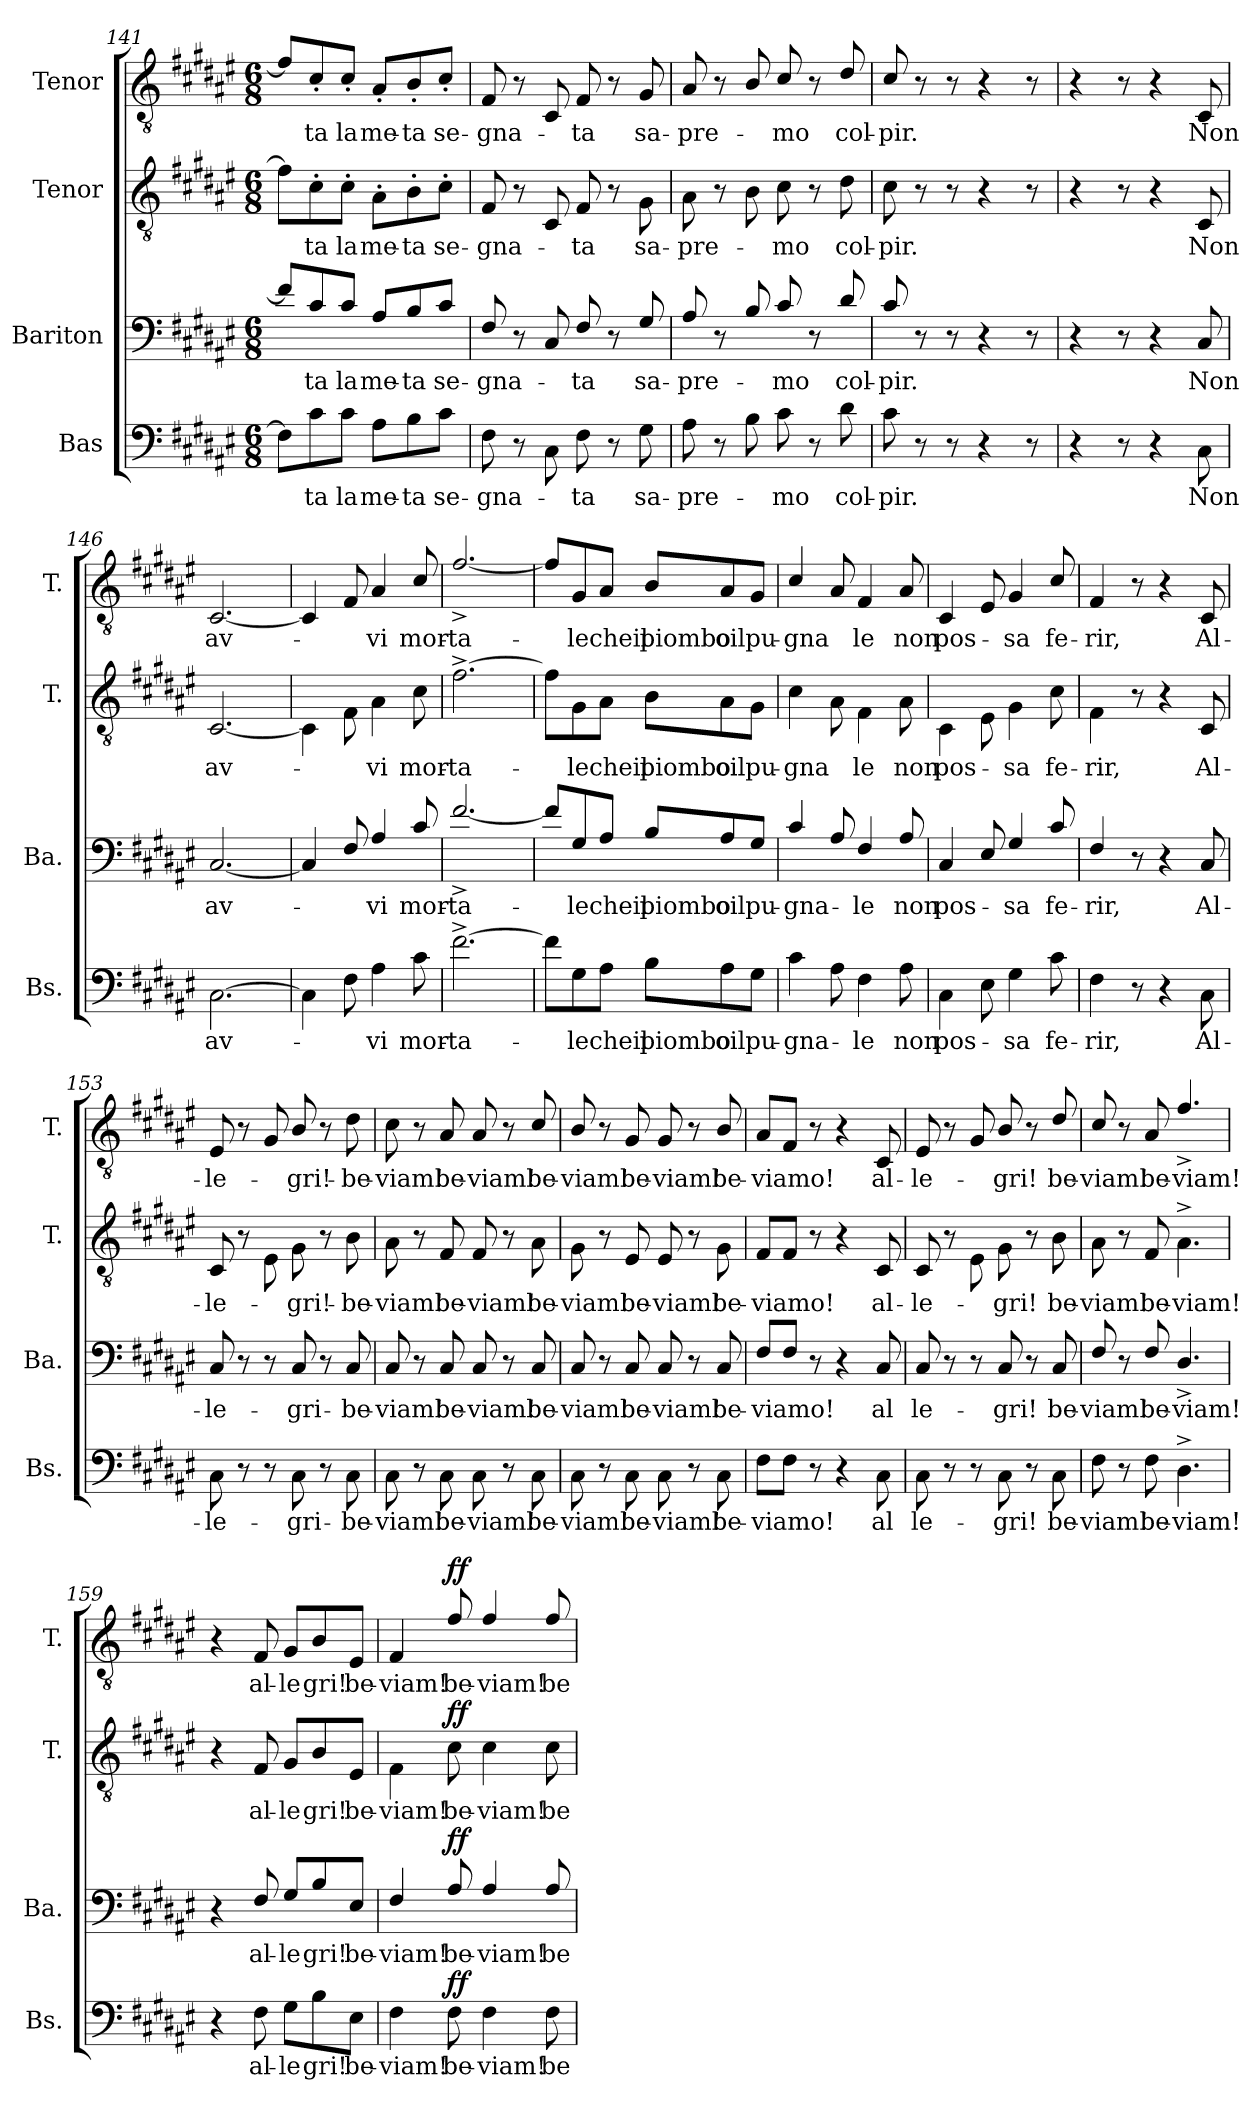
**kern	**text	**dynam	**kern	**text	**dynam	**kern	**text	**dynam	**kern	**text	**dynam
*part4	*part4	*part4	*part3	*part3	*part3	*part2	*part2	*part2	*part1	*part1	*part1
*staff4	*staff4	*staff4	*staff3	*staff3	*staff3	*staff2	*staff2	*staff2	*staff1	*staff1	*staff1
*I"Bas	*	*	*I"Bariton	*	*	*I"Tenor	*	*	*I"Tenor	*	*
*I'Bs.	*	*	*I'Ba.	*	*	*I'T.	*	*	*I'T.	*	*
*clefF4	*	*	*clefF4	*	*	*clefGv2	*	*	*clefGv2	*	*
*k[f#c#g#d#a#e#]	*	*	*k[f#c#g#d#a#e#]	*	*	*k[f#c#g#d#a#e#]	*	*	*k[f#c#g#d#a#e#]	*	*
*M6/8	*	*	*M6/8	*	*	*M6/8	*	*	*M6/8	*	*
=141	=141	=141	=141	=141	=141	=141	=141	=141	=141	=141	=141
8F#\L]	.	.	8f#/L]	.	.	8f#\L]	.	.	8f#/L]	.	.
8c#\	-ta	.	8c#/	-ta	.	8c#'\	-ta	.	8c#'/	-ta	.
8c#\J	la	.	8c#/J	la	.	8c#'\J	la	.	8c#'/J	la	.
8A#\L	me-	.	8A#/L	me-	.	8A#'\L	me-	.	8A#'/L	me-	.
8B\	-ta	.	8B/	-ta	.	8B'\	-ta	.	8B'/	-ta	.
8c#\J	se-	.	8c#/J	se-	.	8c#'\J	se-	.	8c#'/J	se-	.
=142	=142	=142	=142	=142	=142	=142	=142	=142	=142	=142	=142
8F#\	-gna-	.	8F#/	-gna-	.	8F#/	-gna-	.	8F#/	-gna-	.
8r	.	.	8r	.	.	8r	.	.	8r	.	.
8C#\	.	.	8C#/	.	.	8C#/	.	.	8C#/	.	.
8F#\	-ta	.	8F#/	-ta	.	8F#/	-ta	.	8F#/	-ta	.
8r	.	.	8r	.	.	8r	.	.	8r	.	.
8G#\	sa-	.	8G#/	sa-	.	8G#\	sa-	.	8G#/	sa-	.
!!LO:PB:g=z
=143	=143	=143	=143	=143	=143	=143	=143	=143	=143	=143	=143
8A#\	-pre-	.	8A#/	-pre-	.	8A#\	-pre-	.	8A#/	-pre-	.
8r	.	.	8r	.	.	8r	.	.	8r	.	.
8B\	.	.	8B/	.	.	8B\	.	.	8B/	.	.
8c#\	-mo	.	8c#/	-mo	.	8c#\	-mo	.	8c#/	-mo	.
8r	.	.	8r	.	.	8r	.	.	8r	.	.
8d#\	col-	.	8d#/	col-	.	8d#\	col-	.	8d#/	col-	.
=144	=144	=144	=144	=144	=144	=144	=144	=144	=144	=144	=144
8c#\	-pir.	.	8c#/	-pir.	.	8c#\	-pir.	.	8c#/	-pir.	.
8r	.	.	8r	.	.	8r	.	.	8r	.	.
8r	.	.	8r	.	.	8r	.	.	8r	.	.
4r	.	.	4r	.	.	4r	.	.	4r	.	.
8r	.	.	8r	.	.	8r	.	.	8r	.	.
=145	=145	=145	=145	=145	=145	=145	=145	=145	=145	=145	=145
4r	.	.	4r	.	.	4r	.	.	4r	.	.
8r	.	.	8r	.	.	8r	.	.	8r	.	.
4r	.	.	4r	.	.	4r	.	.	4r	.	.
8C#\	Non	.	8C#/	Non	.	8C#/	Non	.	8C#/	Non	.
=146	=146	=146	=146	=146	=146	=146	=146	=146	=146	=146	=146
[2.C#\	av-	.	[2.C#/	av-	.	[2.C#/	av-	.	[2.C#/	av-	.
=147	=147	=147	=147	=147	=147	=147	=147	=147	=147	=147	=147
4C#\]	.	.	4C#/]	.	.	4C#\]	.	.	4C#/]	.	.
8F#\	.	.	8F#/	.	.	8F#\	.	.	8F#/	.	.
4A#\	-vi	.	4A#/	-vi	.	4A#\	-vi	.	4A#/	-vi	.
8c#\	mor-	.	8c#/	mor-	.	8c#\	mor-	.	8c#/	mor-	.
=148	=148	=148	=148	=148	=148	=148	=148	=148	=148	=148	=148
[2.f#^\	-ta-	.	[2.f#^/	-ta-	.	[2.f#^\	-ta-	.	[2.f#^/	-ta-	.
=149	=149	=149	=149	=149	=149	=149	=149	=149	=149	=149	=149
8f#\L]	.	.	8f#/L]	.	.	8f#\L]	.	.	8f#/L]	.	.
8G#\	-le	.	8G#/	-le	.	8G#\	-le	.	8G#/	-le	.
8A#\J	cheil	.	8A#/J	cheil	.	8A#\J	cheil	.	8A#/J	cheil	.
8B\L	piombo	.	8B/L	piombo	.	8B\L	piombo	.	8B/L	piombo	.
8A#\	oil	.	8A#/	oil	.	8A#\	oil	.	8A#/	oil	.
8G#\J	pu-	.	8G#/J	pu-	.	8G#\J	pu-	.	8G#/J	pu-	.
!!LO:LB:g=z
=150	=150	=150	=150	=150	=150	=150	=150	=150	=150	=150	=150
4c#\	-gna-	.	4c#/	-gna-	.	4c#\	-gna	.	4c#/	-gna	.
8A#\	.	.	8A#/	.	.	8A#\	.	.	8A#/	.	.
4F#\	-le	.	4F#/	-le	.	4F#\	le	.	4F#/	le	.
8A#\	non	.	8A#/	non	.	8A#\	non	.	8A#/	non	.
=151	=151	=151	=151	=151	=151	=151	=151	=151	=151	=151	=151
4C#\	pos-	.	4C#/	pos-	.	4C#\	pos-	.	4C#/	pos-	.
8E#\	.	.	8E#/	.	.	8E#\	.	.	8E#/	.	.
4G#\	-sa	.	4G#/	-sa	.	4G#\	-sa	.	4G#/	-sa	.
8c#\	fe-	.	8c#/	fe-	.	8c#\	fe-	.	8c#/	fe-	.
=152	=152	=152	=152	=152	=152	=152	=152	=152	=152	=152	=152
4F#\	-rir,	.	4F#/	-rir,	.	4F#\	-rir,	.	4F#/	-rir,	.
8r	.	.	8r	.	.	8r	.	.	8r	.	.
4r	.	.	4r	.	.	4r	.	.	4r	.	.
8C#\	Al-	.	8C#/	Al-	.	8C#/	Al-	.	8C#/	Al-	.
=153	=153	=153	=153	=153	=153	=153	=153	=153	=153	=153	=153
8C#\	-le-	.	8C#/	-le-	.	8C#/	-le-	.	8E#/	-le-	.
8r	.	.	8r	.	.	8r	.	.	8r	.	.
8r	.	.	8r	.	.	8E#\	.	.	8G#/	.	.
8C#\	-gri-	.	8C#/	-gri-	.	8G#\	-gri!-	.	8B/	-gri!-	.
8r	.	.	8r	.	.	8r	.	.	8r	.	.
8C#\	-be-	.	8C#/	-be-	.	8B\	-be-	.	8d#\	-be-	.
=154	=154	=154	=154	=154	=154	=154	=154	=154	=154	=154	=154
8C#\	-viam!	.	8C#/	-viam!	.	8A#\	-viam!	.	8c#\	-viam!	.
8r	.	.	8r	.	.	8r	.	.	8r	.	.
8C#\	be-	.	8C#/	be-	.	8F#/	be-	.	8A#/	be-	.
8C#\	-viam!	.	8C#/	-viam!	.	8F#/	-viam!	.	8A#/	-viam!	.
8r	.	.	8r	.	.	8r	.	.	8r	.	.
8C#\	be-	.	8C#/	be-	.	8A#\	be-	.	8c#/	be-	.
!!LO:LB:g=z
=155	=155	=155	=155	=155	=155	=155	=155	=155	=155	=155	=155
8C#\	-viam!	.	8C#/	-viam!	.	8G#\	-viam!	.	8B/	-viam!	.
8r	.	.	8r	.	.	8r	.	.	8r	.	.
8C#\	be-	.	8C#/	be-	.	8E#/	be-	.	8G#/	be-	.
8C#\	-viam!	.	8C#/	-viam!	.	8E#/	-viam!	.	8G#/	-viam!	.
8r	.	.	8r	.	.	8r	.	.	8r	.	.
8C#\	be-	.	8C#/	be-	.	8G#\	be-	.	8B/	be-	.
=156	=156	=156	=156	=156	=156	=156	=156	=156	=156	=156	=156
8F#\L	-viamo!	.	8F#/L	-viamo!	.	8F#/L	-viamo!	.	8A#/L	-viamo!	.
8F#\J	.	.	8F#/J	.	.	8F#/J	.	.	8F#/J	.	.
8r	.	.	8r	.	.	8r	.	.	8r	.	.
4r	.	.	4r	.	.	4r	.	.	4r	.	.
8C#\	al	.	8C#/	al	.	8C#/	al-	.	8C#/	al-	.
=157	=157	=157	=157	=157	=157	=157	=157	=157	=157	=157	=157
8C#\	le-	.	8C#/	le-	.	8C#/	-le-	.	8E#/	-le-	.
8r	.	.	8r	.	.	8r	.	.	8r	.	.
8r	.	.	8r	.	.	8E#\	.	.	8G#/	.	.
8C#\	-gri!	.	8C#/	-gri!	.	8G#\	-gri!	.	8B/	-gri!	.
8r	.	.	8r	.	.	8r	.	.	8r	.	.
8C#\	be-	.	8C#/	be-	.	8B\	be-	.	8d#/	be-	.
=158	=158	=158	=158	=158	=158	=158	=158	=158	=158	=158	=158
8F#\	-viam!	.	8F#/	-viam!	.	8A#\	-viam!	.	8c#/	-viam!	.
8r	.	.	8r	.	.	8r	.	.	8r	.	.
8F#\	be-	.	8F#/	be-	.	8F#/	be-	.	8A#/	be-	.
4.D#^\	-viam!	.	4.D#^/	-viam!	.	4.A#^\	-viam!	.	4.f#^/	-viam!	.
=159	=159	=159	=159	=159	=159	=159	=159	=159	=159	=159	=159
4r	.	.	4r	.	.	4r	.	.	4r	.	.
8F#\	al-	.	8F#/	al-	.	8F#/	al-	.	8F#/	al-	.
8G#\L	-le	.	8G#/L	-le	.	8G#/L	-le	.	8G#/L	-le	.
8B\	gri!	.	8B/	gri!	.	8B/	gri!	.	8B/	gri!	.
8E#\J	be-	.	8E#/J	be-	.	8E#/J	be-	.	8E#/J	be-	.
!!LO:PB:g=z
=160	=160	=160	=160	=160	=160	=160	=160	=160	=160	=160	=160
4F#\	-viam!	.	4F#/	-viam!	.	4F#\	-viam!	.	4F#/	-viam!	.
!	!	!LO:DY:a	!	!	!LO:DY:a	!	!	!LO:DY:a	!	!	!LO:DY:a
8F#\	be-	ff	8A#/	be-	ff	8c#\	be-	ff	8f#/	be-	ff
4F#\	-viam!	.	4A#/	-viam!	.	4c#\	-viam!	.	4f#/	-viam!	.
8F#\	be-	.	8A#/	be-	.	8c#\	be-	.	8f#/	be-	.
=	=	=	=	=	=	=	=	=	=	=	=
*-	*-	*-	*-	*-	*-	*-	*-	*-	*-	*-	*-
